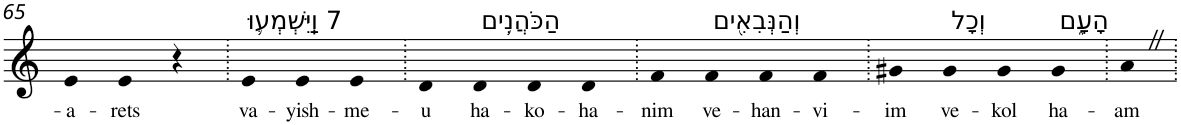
**kern	**text
*part1	*part1
*staff1	*staff1
*I"Piano	*
*I'Pno	*
!!LO:PB:g=z
*clefG2	*
*k[]	*
=65	=65
!	!LO:LY:b
4e	-a-
!	!LO:LY:b
4e	-rets
4r	.
=66.	=66.
!LO:TX:a:t=7 וַֽיִּשְׁמְע֛וּ	!
!	!LO:LY:b
4e	va-
!	!LO:LY:b
4e	-yish-
!	!LO:LY:b
4e	-me-
=67.	=67.
!	!LO:LY:b
4d	-u
!LO:TX:a:t=הַכֹּהֲנִ֥ים	!
!	!LO:LY:b
4d	ha-
!	!LO:LY:b
4d	-ko-
!	!LO:LY:b
4d	-ha-
=68.	=68.
!	!LO:LY:b
4f	-nim
!LO:TX:a:t=וְהַנְּבִאִ֖ים	!
!	!LO:LY:b
4f	ve-
!	!LO:LY:b
4f	-han-
!	!LO:LY:b
4f	-vi-
=69.	=69.
!	!LO:LY:b
4g#X	-im
!LO:TX:a:t=וְכָל	!
!	!LO:LY:b
4g#	ve-
!	!LO:LY:b
4g#	-kol
!LO:TX:a:t=הָעָ֑ם	!
!	!LO:LY:b
4g#	ha-
=70.	=70.
!	!LO:LY:b
4aZ	-am
=.	=.
*-	*-
